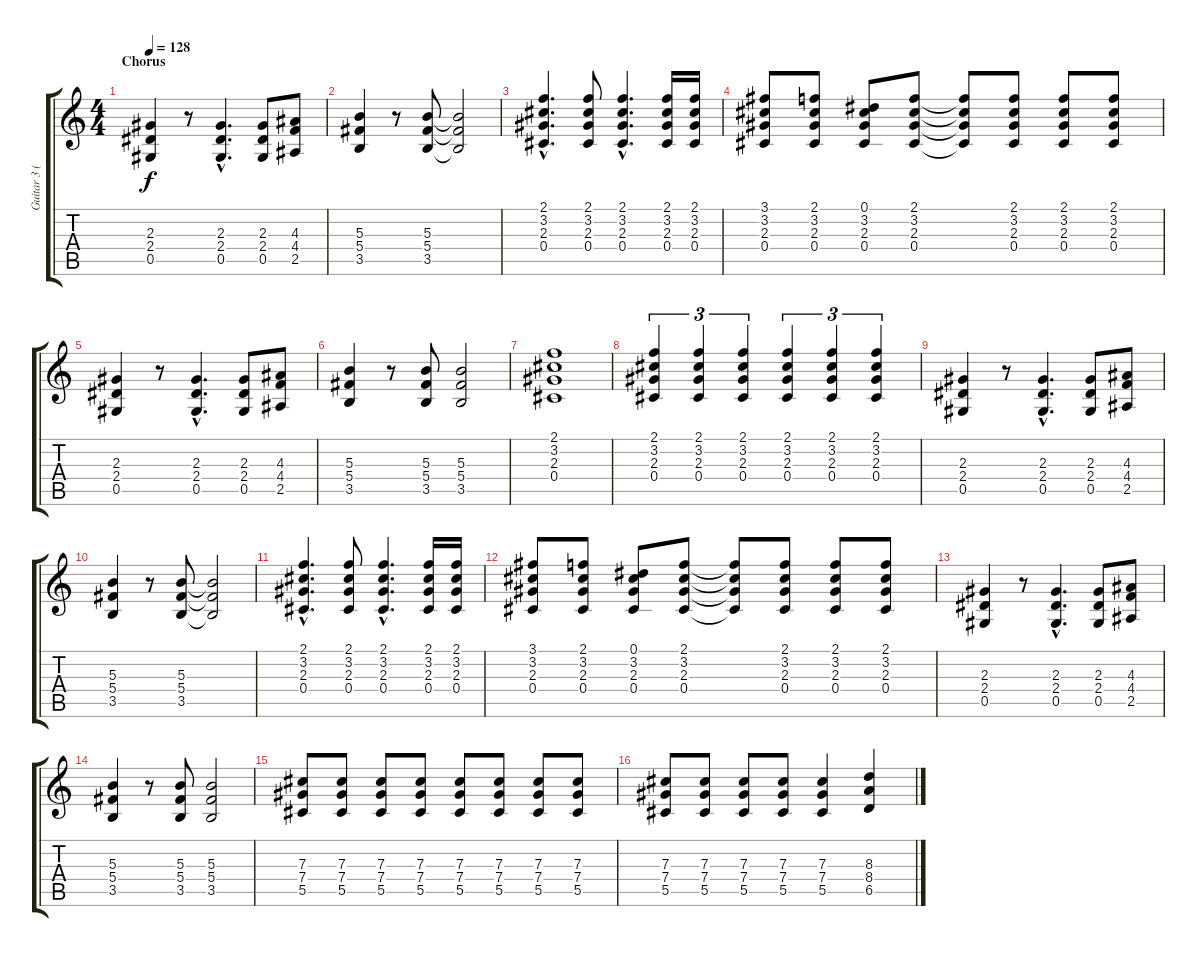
\track ("Guitar 3 (Izzy)" "Guitar 3 (") {instrument acousticguitarsteel}
\staff {score tabs}
\tuning (Eb4 Bb3 Gb3 Db3 Ab2 Eb2) {hide}
\ts (4 4)
\section ("" "Chorus")
\tempo 128
\clef g2
\ks c
(2.3 2.4 0.5).4{dy f} r.8 (2.3{hac} 2.4{hac} 0.5{hac}).4{d} (2.3 2.4 0.5).8 (4.3 4.4 2.5).8 |
(5.3 5.4 3.5).4 r.8 (5.3 5.4 3.5).8 (5.3{t} 5.4{t} 3.5{t}).2 |
(2.1{hac} 3.2{hac} 2.3{hac} 0.4{hac}).4{d} (2.1 3.2 2.3 0.4).8 (2.1{hac} 3.2{hac} 2.3{hac} 0.4{hac}).4{d} (2.1 3.2 2.3 0.4).16 (2.1 3.2 2.3 0.4).16 |
(3.1 3.2 2.3 0.4).8 (2.1 3.2 2.3 0.4).8 (0.1 3.2 2.3 0.4).8 (2.1 3.2 2.3 0.4).8 (2.1{t} 3.2{t} 2.3{t} 0.4{t}).8 (2.1 3.2 2.3 0.4).8 (2.1 3.2 2.3 0.4).8 (2.1 3.2 2.3 0.4).8 |
(2.3 2.4 0.5).4 r.8 (2.3{hac} 2.4{hac} 0.5{hac}).4{d} (2.3 2.4 0.5).8 (4.3 4.4 2.5).8 |
(5.3 5.4 3.5).4 r.8 (5.3 5.4 3.5).8 (5.3 5.4 3.5).2 |
(2.1 3.2 2.3 0.4).1 |
(2.1 3.2 2.3 0.4).4{tu (3 2)} (2.1 3.2 2.3 0.4).4{tu (3 2)} (2.1 3.2 2.3 0.4).4{tu (3 2)} (2.1 3.2 2.3 0.4).4{tu (3 2)} (2.1 3.2 2.3 0.4).4{tu (3 2)} (2.1 3.2 2.3 0.4).4{tu (3 2)} |
(2.3 2.4 0.5).4 r.8 (2.3{hac} 2.4{hac} 0.5{hac}).4{d} (2.3 2.4 0.5).8 (4.3 4.4 2.5).8 |
(5.3 5.4 3.5).4 r.8 (5.3 5.4 3.5).8 (5.3{t} 5.4{t} 3.5{t}).2 |
(2.1{hac} 3.2{hac} 2.3{hac} 0.4{hac}).4{d} (2.1 3.2 2.3 0.4).8 (2.1{hac} 3.2{hac} 2.3{hac} 0.4{hac}).4{d} (2.1 3.2 2.3 0.4).16 (2.1 3.2 2.3 0.4).16 |
(3.1 3.2 2.3 0.4).8 (2.1 3.2 2.3 0.4).8 (0.1 3.2 2.3 0.4).8 (2.1 3.2 2.3 0.4).8 (2.1{t} 3.2{t} 2.3{t} 0.4{t}).8 (2.1 3.2 2.3 0.4).8 (2.1 3.2 2.3 0.4).8 (2.1 3.2 2.3 0.4).8 |
(2.3 2.4 0.5).4 r.8 (2.3{hac} 2.4{hac} 0.5{hac}).4{d} (2.3 2.4 0.5).8 (4.3 4.4 2.5).8 |
(5.3 5.4 3.5).4 r.8 (5.3 5.4 3.5).8 (5.3 5.4 3.5).2 |
(7.3 7.4 5.5).8 (7.3 7.4 5.5).8 (7.3 7.4 5.5).8 (7.3 7.4 5.5).8 (7.3 7.4 5.5).8 (7.3 7.4 5.5).8 (7.3 7.4 5.5).8 (7.3 7.4 5.5).8 |
(7.3 7.4 5.5).8 (7.3 7.4 5.5).8 (7.3 7.4 5.5).8 (7.3 7.4 5.5).8 (7.3 7.4 5.5).4 (8.3 8.4 6.5).4
